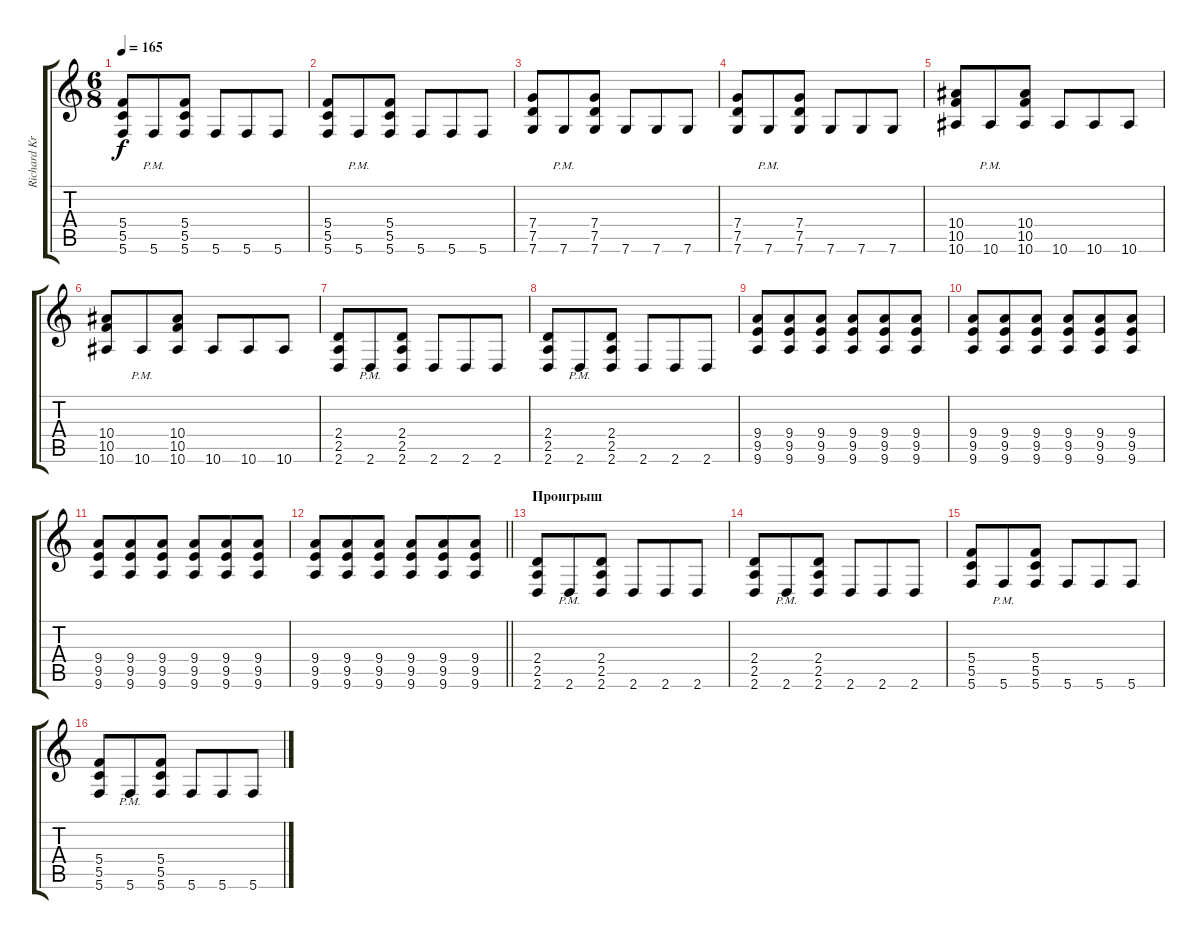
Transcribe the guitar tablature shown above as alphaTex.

\track ("Richard Kruspe" "Richard Kr") {instrument distortionguitar}
\staff {score tabs}
\tuning (E4 C4 G3 C3 G2 C2) {hide}
\ts (6 8)
\tempo 165
\clef g2
\ks c
(5.4 5.5 5.6).8{dy f} 5.6{pm}.8 (5.4 5.5 5.6).8 5.6.8 5.6.8 5.6.8 |
(5.4 5.5 5.6).8 5.6{pm}.8 (5.4 5.5 5.6).8 5.6.8 5.6.8 5.6.8 |
(7.4 7.5 7.6).8 7.6{pm}.8 (7.4 7.5 7.6).8 7.6.8 7.6.8 7.6.8 |
(7.4 7.5 7.6).8 7.6{pm}.8 (7.4 7.5 7.6).8 7.6.8 7.6.8 7.6.8 |
(10.4 10.5 10.6).8 10.6{pm}.8 (10.4 10.5 10.6).8 10.6.8 10.6.8 10.6.8 |
(10.4 10.5 10.6).8 10.6{pm}.8 (10.4 10.5 10.6).8 10.6.8 10.6.8 10.6.8 |
(2.4 2.5 2.6).8{volume 13 balance 8 instrument distortionguitar} 2.6{pm}.8 (2.4 2.5 2.6).8 2.6.8 2.6.8 2.6.8 |
(2.4 2.5 2.6).8{volume 13 balance 8 instrument distortionguitar} 2.6{pm}.8 (2.4 2.5 2.6).8 2.6.8 2.6.8 2.6.8 |
(9.4 9.5 9.6).8 (9.4 9.5 9.6).8 (9.4 9.5 9.6).8 (9.4 9.5 9.6).8 (9.4 9.5 9.6).8 (9.4 9.5 9.6).8 |
(9.4 9.5 9.6).8 (9.4 9.5 9.6).8 (9.4 9.5 9.6).8 (9.4 9.5 9.6).8 (9.4 9.5 9.6).8 (9.4 9.5 9.6).8 |
(9.4 9.5 9.6).8 (9.4 9.5 9.6).8 (9.4 9.5 9.6).8 (9.4 9.5 9.6).8 (9.4 9.5 9.6).8 (9.4 9.5 9.6).8 |
\barLineRight lightlight
(9.4 9.5 9.6).8 (9.4 9.5 9.6).8 (9.4 9.5 9.6).8 (9.4 9.5 9.6).8 (9.4 9.5 9.6).8 (9.4 9.5 9.6).8 |
\section ("" "Проигрыш")
(2.4 2.5 2.6).8{volume 13 balance 8 instrument distortionguitar} 2.6{pm}.8 (2.4 2.5 2.6).8 2.6.8 2.6.8 2.6.8 |
(2.4 2.5 2.6).8{volume 13 balance 8 instrument distortionguitar} 2.6{pm}.8 (2.4 2.5 2.6).8 2.6.8 2.6.8 2.6.8 |
(5.4 5.5 5.6).8 5.6{pm}.8 (5.4 5.5 5.6).8 5.6.8 5.6.8 5.6.8 |
(5.4 5.5 5.6).8 5.6{pm}.8 (5.4 5.5 5.6).8 5.6.8 5.6.8 5.6.8
